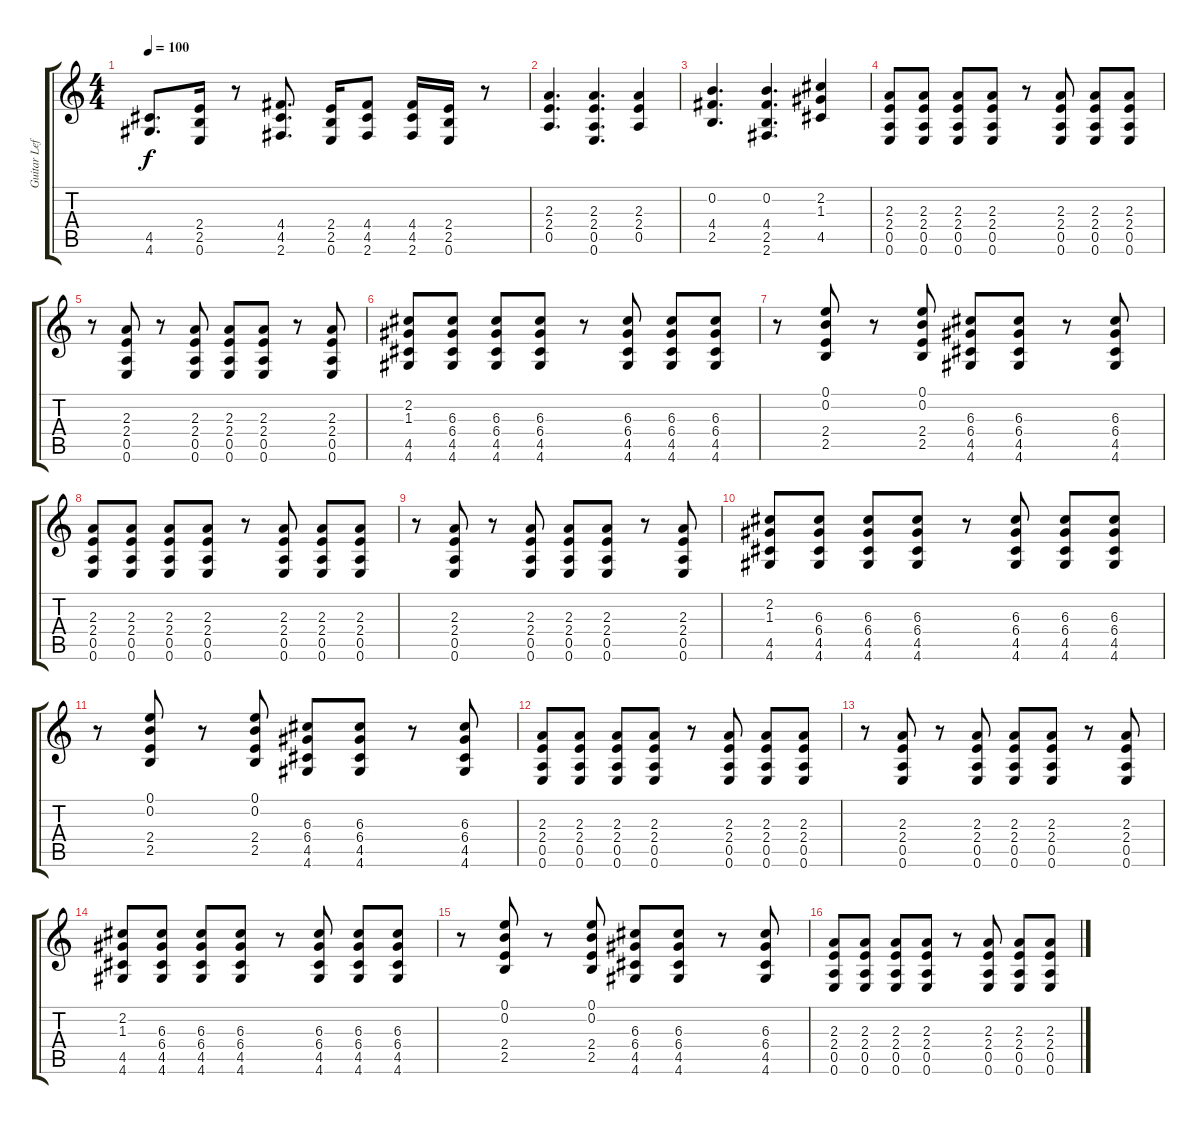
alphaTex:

\track ("Guitar Left" "Guitar Lef") {instrument distortionguitar}
\staff {score tabs}
\tuning (E4 B3 G3 D3 A2 E2) {hide}
\ts (4 4)
\tempo 100
\clef g2
\ks c
(4.5 4.6).8{d dy f} (2.4 2.5 0.6).16 r.8 (4.4 4.5 2.6).8{d} (2.4 2.5 0.6).16 (4.4 4.5 2.6).8 (4.4 4.5 2.6).16 (2.4 2.5 0.6).16 r.8 |
(2.3 2.4 0.5).4{d} (2.3 2.4 0.5 0.6).4{d} (2.3 2.4 0.5).4 |
(0.2 4.4 2.5).4{d} (0.2 4.4 2.5 2.6).4{d} (2.2 1.3 4.5).4 |
(2.3 2.4 0.5 0.6).8{volume 10 instrument overdrivenguitar} (2.3 2.4 0.5 0.6).8 (2.3 2.4 0.5 0.6).8 (2.3 2.4 0.5 0.6).8 r.8 (2.3 2.4 0.5 0.6).8 (2.3 2.4 0.5 0.6).8 (2.3 2.4 0.5 0.6).8 |
r.8 (2.3 2.4 0.5 0.6).8 r.8 (2.3 2.4 0.5 0.6).8 (2.3 2.4 0.5 0.6).8 (2.3 2.4 0.5 0.6).8 r.8 (2.3 2.4 0.5 0.6).8 |
(2.2 1.3 4.5 4.6).8 (6.3 6.4 4.5 4.6).8 (6.3 6.4 4.5 4.6).8 (6.3 6.4 4.5 4.6).8 r.8 (6.3 6.4 4.5 4.6).8 (6.3 6.4 4.5 4.6).8 (6.3 6.4 4.5 4.6).8 |
r.8 (0.1 0.2 2.4 2.5).8 r.8 (0.1 0.2 2.4 2.5).8 (6.3 6.4 4.5 4.6).8 (6.3 6.4 4.5 4.6).8 r.8 (6.3 6.4 4.5 4.6).8 |
(2.3 2.4 0.5 0.6).8 (2.3 2.4 0.5 0.6).8 (2.3 2.4 0.5 0.6).8 (2.3 2.4 0.5 0.6).8 r.8 (2.3 2.4 0.5 0.6).8 (2.3 2.4 0.5 0.6).8 (2.3 2.4 0.5 0.6).8 |
r.8 (2.3 2.4 0.5 0.6).8 r.8 (2.3 2.4 0.5 0.6).8 (2.3 2.4 0.5 0.6).8 (2.3 2.4 0.5 0.6).8 r.8 (2.3 2.4 0.5 0.6).8 |
(2.2 1.3 4.5 4.6).8 (6.3 6.4 4.5 4.6).8 (6.3 6.4 4.5 4.6).8 (6.3 6.4 4.5 4.6).8 r.8 (6.3 6.4 4.5 4.6).8 (6.3 6.4 4.5 4.6).8 (6.3 6.4 4.5 4.6).8 |
r.8 (0.1 0.2 2.4 2.5).8 r.8 (0.1 0.2 2.4 2.5).8 (6.3 6.4 4.5 4.6).8 (6.3 6.4 4.5 4.6).8 r.8 (6.3 6.4 4.5 4.6).8 |
(2.3 2.4 0.5 0.6).8 (2.3 2.4 0.5 0.6).8 (2.3 2.4 0.5 0.6).8 (2.3 2.4 0.5 0.6).8 r.8 (2.3 2.4 0.5 0.6).8 (2.3 2.4 0.5 0.6).8 (2.3 2.4 0.5 0.6).8 |
r.8 (2.3 2.4 0.5 0.6).8 r.8 (2.3 2.4 0.5 0.6).8 (2.3 2.4 0.5 0.6).8 (2.3 2.4 0.5 0.6).8 r.8 (2.3 2.4 0.5 0.6).8 |
(2.2 1.3 4.5 4.6).8 (6.3 6.4 4.5 4.6).8 (6.3 6.4 4.5 4.6).8 (6.3 6.4 4.5 4.6).8 r.8 (6.3 6.4 4.5 4.6).8 (6.3 6.4 4.5 4.6).8 (6.3 6.4 4.5 4.6).8 |
r.8 (0.1 0.2 2.4 2.5).8 r.8 (0.1 0.2 2.4 2.5).8 (6.3 6.4 4.5 4.6).8 (6.3 6.4 4.5 4.6).8 r.8 (6.3 6.4 4.5 4.6).8 |
(2.3 2.4 0.5 0.6).8 (2.3 2.4 0.5 0.6).8 (2.3 2.4 0.5 0.6).8 (2.3 2.4 0.5 0.6).8 r.8 (2.3 2.4 0.5 0.6).8 (2.3 2.4 0.5 0.6).8 (2.3 2.4 0.5 0.6).8
